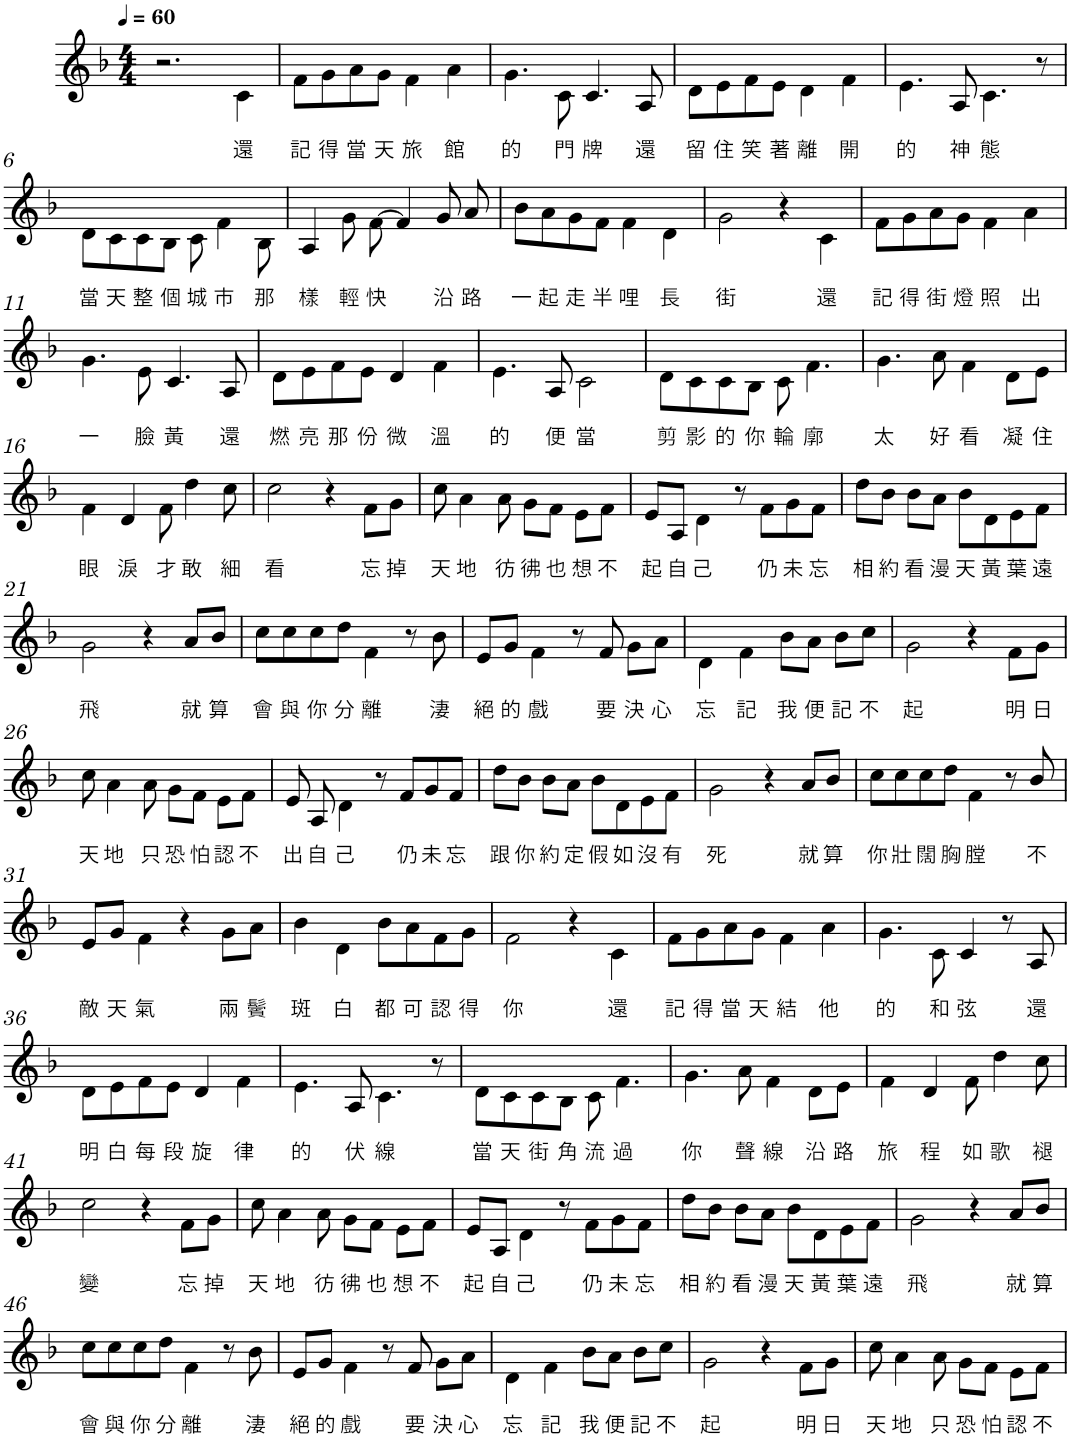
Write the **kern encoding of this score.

**kern	**text
*part1	*part1
*staff1	*staff1
*I"Piano	*
*I'Pno	*
*clefG2	*
*k[b-]	*
*M4/4	*
*MM60	*
=1	=1
2.r	.
!	!LO:LY:b
4c\	還
=2	=2
!	!LO:LY:b
8f\L	記
!	!LO:LY:b
8g\	得
!	!LO:LY:b
8a\	當
!	!LO:LY:b
8g\J	天
!	!LO:LY:b
4f\	旅
!	!LO:LY:b
4a\	館
=3	=3
!	!LO:LY:b
4.g\	的
!	!LO:LY:b
8c\	門
!	!LO:LY:b
4.c/	牌
!	!LO:LY:b
8A/	還
=4	=4
!	!LO:LY:b
8d\L	留
!	!LO:LY:b
8e\	住
!	!LO:LY:b
8f\	笑
!	!LO:LY:b
8e\J	著
!	!LO:LY:b
4d\	離
!	!LO:LY:b
4f\	開
=5	=5
!	!LO:LY:b
4.e\	的
!	!LO:LY:b
8A/	神
!	!LO:LY:b
4.c\	態
8r	.
!!LO:LB:g=z
=6	=6
!	!LO:LY:b
8d\L	當
!	!LO:LY:b
8c\	天
!	!LO:LY:b
8c\	整
!	!LO:LY:b
8B-\J	個
!	!LO:LY:b
8c\	城
!	!LO:LY:b
4f\	市
!	!LO:LY:b
8B-\	那
=7	=7
!	!LO:LY:b
4A/	樣
!	!LO:LY:b
8g\	輕
!	!LO:LY:b
[8f\	快
4f/]	.
!	!LO:LY:b
8g/	沿
!	!LO:LY:b
8a/	路
=8	=8
!	!LO:LY:b
8b-\L	一
!	!LO:LY:b
8a\	起
!	!LO:LY:b
8g\	走
!	!LO:LY:b
8f\J	半
!	!LO:LY:b
4f\	哩
!	!LO:LY:b
4d\	長
=9	=9
!	!LO:LY:b
2g\	街
4r	.
!	!LO:LY:b
4c\	還
=10	=10
!	!LO:LY:b
8f\L	記
!	!LO:LY:b
8g\	得
!	!LO:LY:b
8a\	街
!	!LO:LY:b
8g\J	燈
!	!LO:LY:b
4f\	照
!	!LO:LY:b
4a\	出
!!LO:LB:g=z
=11	=11
!	!LO:LY:b
4.g\	一
!	!LO:LY:b
8e\	臉
!	!LO:LY:b
4.c/	黃
!	!LO:LY:b
8A/	還
=12	=12
!	!LO:LY:b
8d\L	燃
!	!LO:LY:b
8e\	亮
!	!LO:LY:b
8f\	那
!	!LO:LY:b
8e\J	份
!	!LO:LY:b
4d/	微
!	!LO:LY:b
4f\	溫
=13	=13
!	!LO:LY:b
4.e\	的
!	!LO:LY:b
8A/	便
!	!LO:LY:b
2c\	當
=14	=14
!	!LO:LY:b
8d\L	剪
!	!LO:LY:b
8c\	影
!	!LO:LY:b
8c\	的
!	!LO:LY:b
8B-\J	你
!	!LO:LY:b
8c\	輪
!	!LO:LY:b
4.f\	廓
=15	=15
!	!LO:LY:b
4.g\	太
!	!LO:LY:b
8a\	好
!	!LO:LY:b
4f\	看
!	!LO:LY:b
8d\L	凝
!	!LO:LY:b
8e\J	住
!!LO:LB:g=z
=16	=16
!	!LO:LY:b
4f\	眼
!	!LO:LY:b
4d/	淚
!	!LO:LY:b
8f\	才
!	!LO:LY:b
4dd\	敢
!	!LO:LY:b
8cc\	細
=17	=17
!	!LO:LY:b
2cc\	看
4r	.
!	!LO:LY:b
8f\L	忘
!	!LO:LY:b
8g\J	掉
=18	=18
!	!LO:LY:b
8cc\	天
!	!LO:LY:b
4a\	地
!	!LO:LY:b
8a\	彷
!	!LO:LY:b
8g\L	彿
!	!LO:LY:b
8f\J	也
!	!LO:LY:b
8e\L	想
!	!LO:LY:b
8f\J	不
=19	=19
!	!LO:LY:b
8e/L	起
!	!LO:LY:b
8A/J	自
!	!LO:LY:b
4d\	己
8r	.
!	!LO:LY:b
8f\L	仍
!	!LO:LY:b
8g\	未
!	!LO:LY:b
8f\J	忘
=20	=20
!	!LO:LY:b
8dd\L	相
!	!LO:LY:b
8b-\J	約
!	!LO:LY:b
8b-\L	看
!	!LO:LY:b
8a\J	漫
!	!LO:LY:b
8b-\L	天
!	!LO:LY:b
8d\	黃
!	!LO:LY:b
8e\	葉
!	!LO:LY:b
8f\J	遠
!!LO:LB:g=z
=21	=21
!	!LO:LY:b
2g\	飛
4r	.
!	!LO:LY:b
8a/L	就
!	!LO:LY:b
8b-/J	算
=22	=22
!	!LO:LY:b
8cc\L	會
!	!LO:LY:b
8cc\	與
!	!LO:LY:b
8cc\	你
!	!LO:LY:b
8dd\J	分
!	!LO:LY:b
4f\	離
8r	.
!	!LO:LY:b
8b-\	淒
=23	=23
!	!LO:LY:b
8e/L	絕
!	!LO:LY:b
8g/J	的
!	!LO:LY:b
4f\	戲
8r	.
!	!LO:LY:b
8f/	要
!	!LO:LY:b
8g\L	決
!	!LO:LY:b
8a\J	心
=24	=24
!	!LO:LY:b
4d\	忘
!	!LO:LY:b
4f\	記
!	!LO:LY:b
8b-\L	我
!	!LO:LY:b
8a\J	便
!	!LO:LY:b
8b-\L	記
!	!LO:LY:b
8cc\J	不
=25	=25
!	!LO:LY:b
2g\	起
4r	.
!	!LO:LY:b
8f\L	明
!	!LO:LY:b
8g\J	日
!!LO:LB:g=z
=26	=26
!	!LO:LY:b
8cc\	天
!	!LO:LY:b
4a\	地
!	!LO:LY:b
8a\	只
!	!LO:LY:b
8g\L	恐
!	!LO:LY:b
8f\J	怕
!	!LO:LY:b
8e\L	認
!	!LO:LY:b
8f\J	不
=27	=27
!	!LO:LY:b
8e/	出
!	!LO:LY:b
8A/	自
!	!LO:LY:b
4d\	己
8r	.
!	!LO:LY:b
8f/L	仍
!	!LO:LY:b
8g/	未
!	!LO:LY:b
8f/J	忘
=28	=28
!	!LO:LY:b
8dd\L	跟
!	!LO:LY:b
8b-\J	你
!	!LO:LY:b
8b-\L	約
!	!LO:LY:b
8a\J	定
!	!LO:LY:b
8b-\L	假
!	!LO:LY:b
8d\	如
!	!LO:LY:b
8e\	沒
!	!LO:LY:b
8f\J	有
=29	=29
!	!LO:LY:b
2g\	死
4r	.
!	!LO:LY:b
8a/L	就
!	!LO:LY:b
8b-/J	算
=30	=30
!	!LO:LY:b
8cc\L	你
!	!LO:LY:b
8cc\	壯
!	!LO:LY:b
8cc\	闊
!	!LO:LY:b
8dd\J	胸
!	!LO:LY:b
4f\	膛
8r	.
!	!LO:LY:b
8b-/	不
!!LO:LB:g=z
=31	=31
!	!LO:LY:b
8e/L	敵
!	!LO:LY:b
8g/J	天
!	!LO:LY:b
4f\	氣
4r	.
!	!LO:LY:b
8g\L	兩
!	!LO:LY:b
8a\J	鬢
=32	=32
!	!LO:LY:b
4b-\	斑
!	!LO:LY:b
4d\	白
!	!LO:LY:b
8b-\L	都
!	!LO:LY:b
8a\	可
!	!LO:LY:b
8f\	認
!	!LO:LY:b
8g\J	得
=33	=33
!	!LO:LY:b
2f\	你
4r	.
!	!LO:LY:b
4c\	還
=34	=34
!	!LO:LY:b
8f\L	記
!	!LO:LY:b
8g\	得
!	!LO:LY:b
8a\	當
!	!LO:LY:b
8g\J	天
!	!LO:LY:b
4f\	結
!	!LO:LY:b
4a\	他
=35	=35
!	!LO:LY:b
4.g\	的
!	!LO:LY:b
8c\	和
!	!LO:LY:b
4c/	弦
8r	.
!	!LO:LY:b
8A/	還
!!LO:LB:g=z
=36	=36
!	!LO:LY:b
8d\L	明
!	!LO:LY:b
8e\	白
!	!LO:LY:b
8f\	每
!	!LO:LY:b
8e\J	段
!	!LO:LY:b
4d/	旋
!	!LO:LY:b
4f\	律
=37	=37
!	!LO:LY:b
4.e\	的
!	!LO:LY:b
8A/	伏
!	!LO:LY:b
4.c\	線
8r	.
=38	=38
!	!LO:LY:b
8d\L	當
!	!LO:LY:b
8c\	天
!	!LO:LY:b
8c\	街
!	!LO:LY:b
8B-\J	角
!	!LO:LY:b
8c\	流
!	!LO:LY:b
4.f\	過
=39	=39
!	!LO:LY:b
4.g\	你
!	!LO:LY:b
8a\	聲
!	!LO:LY:b
4f\	線
!	!LO:LY:b
8d\L	沿
!	!LO:LY:b
8e\J	路
=40	=40
!	!LO:LY:b
4f\	旅
!	!LO:LY:b
4d/	程
!	!LO:LY:b
8f\	如
!	!LO:LY:b
4dd\	歌
!	!LO:LY:b
8cc\	褪
!!LO:LB:g=z
=41	=41
!	!LO:LY:b
2cc\	變
4r	.
!	!LO:LY:b
8f\L	忘
!	!LO:LY:b
8g\J	掉
=42	=42
!	!LO:LY:b
8cc\	天
!	!LO:LY:b
4a\	地
!	!LO:LY:b
8a\	彷
!	!LO:LY:b
8g\L	彿
!	!LO:LY:b
8f\J	也
!	!LO:LY:b
8e\L	想
!	!LO:LY:b
8f\J	不
=43	=43
!	!LO:LY:b
8e/L	起
!	!LO:LY:b
8A/J	自
!	!LO:LY:b
4d\	己
8r	.
!	!LO:LY:b
8f\L	仍
!	!LO:LY:b
8g\	未
!	!LO:LY:b
8f\J	忘
=44	=44
!	!LO:LY:b
8dd\L	相
!	!LO:LY:b
8b-\J	約
!	!LO:LY:b
8b-\L	看
!	!LO:LY:b
8a\J	漫
!	!LO:LY:b
8b-\L	天
!	!LO:LY:b
8d\	黃
!	!LO:LY:b
8e\	葉
!	!LO:LY:b
8f\J	遠
=45	=45
!	!LO:LY:b
2g\	飛
4r	.
!	!LO:LY:b
8a/L	就
!	!LO:LY:b
8b-/J	算
!!LO:LB:g=z
=46	=46
!	!LO:LY:b
8cc\L	會
!	!LO:LY:b
8cc\	與
!	!LO:LY:b
8cc\	你
!	!LO:LY:b
8dd\J	分
!	!LO:LY:b
4f\	離
8r	.
!	!LO:LY:b
8b-\	淒
=47	=47
!	!LO:LY:b
8e/L	絕
!	!LO:LY:b
8g/J	的
!	!LO:LY:b
4f\	戲
8r	.
!	!LO:LY:b
8f/	要
!	!LO:LY:b
8g\L	決
!	!LO:LY:b
8a\J	心
=48	=48
!	!LO:LY:b
4d\	忘
!	!LO:LY:b
4f\	記
!	!LO:LY:b
8b-\L	我
!	!LO:LY:b
8a\J	便
!	!LO:LY:b
8b-\L	記
!	!LO:LY:b
8cc\J	不
=49	=49
!	!LO:LY:b
2g\	起
4r	.
!	!LO:LY:b
8f\L	明
!	!LO:LY:b
8g\J	日
=50	=50
!	!LO:LY:b
8cc\	天
!	!LO:LY:b
4a\	地
!	!LO:LY:b
8a\	只
!	!LO:LY:b
8g\L	恐
!	!LO:LY:b
8f\J	怕
!	!LO:LY:b
8e\L	認
!	!LO:LY:b
8f\J	不
=	=
*-	*-
